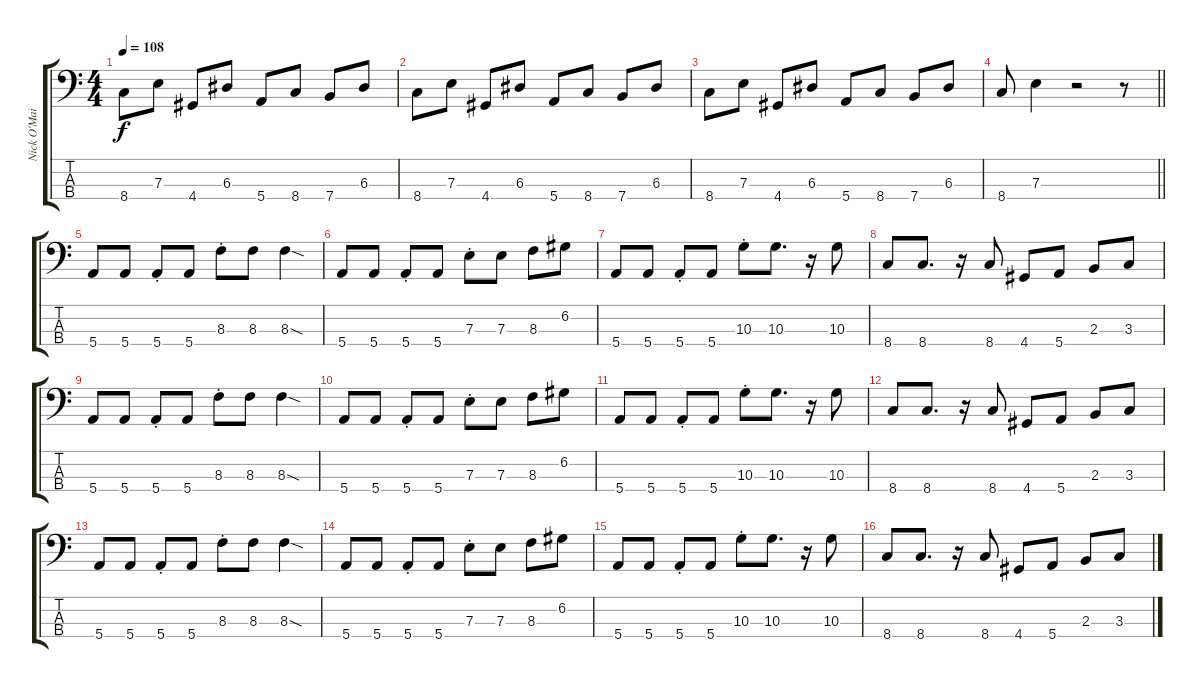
\track ("Nick O'Mailey" "Nick O'Mai") {instrument synthbass2}
\staff {score tabs}
\tuning (G2 D2 A1 E1) {hide}
\ts (4 4)
\tempo 108
\clef f4
\ks c
8.4.8{dy f} 7.3.8 4.4.8 6.3.8 5.4.8 8.4.8 7.4.8 6.3.8 |
8.4.8 7.3.8 4.4.8 6.3.8 5.4.8 8.4.8 7.4.8 6.3.8 |
8.4.8 7.3.8 4.4.8 6.3.8 5.4.8 8.4.8 7.4.8 6.3.8 |
\barLineRight lightlight
8.4.8 7.3.4 r.2 r.8 |
5.4.8 5.4.8 5.4{st}.8 5.4.8 8.3{st}.8 8.3.8 8.3{sod}.4 |
5.4.8 5.4.8 5.4{st}.8 5.4.8 7.3{st}.8 7.3.8 8.3.8 6.2.8 |
5.4.8 5.4.8 5.4{st}.8 5.4.8 10.3{st}.8 10.3.8{d} r.16 10.3.8 |
8.4.8 8.4.8{d} r.16 8.4.8 4.4.8 5.4.8 2.3.8 3.3.8 |
5.4.8 5.4.8 5.4{st}.8 5.4.8 8.3{st}.8 8.3.8 8.3{sod}.4 |
5.4.8 5.4.8 5.4{st}.8 5.4.8 7.3{st}.8 7.3.8 8.3.8 6.2.8 |
5.4.8 5.4.8 5.4{st}.8 5.4.8 10.3{st}.8 10.3.8{d} r.16 10.3.8 |
8.4.8 8.4.8{d} r.16 8.4.8 4.4.8 5.4.8 2.3.8 3.3.8 |
5.4.8 5.4.8 5.4{st}.8 5.4.8 8.3{st}.8 8.3.8 8.3{sod}.4 |
5.4.8 5.4.8 5.4{st}.8 5.4.8 7.3{st}.8 7.3.8 8.3.8 6.2.8 |
5.4.8 5.4.8 5.4{st}.8 5.4.8 10.3{st}.8 10.3.8{d} r.16 10.3.8 |
8.4.8 8.4.8{d} r.16 8.4.8 4.4.8 5.4.8 2.3.8 3.3.8
